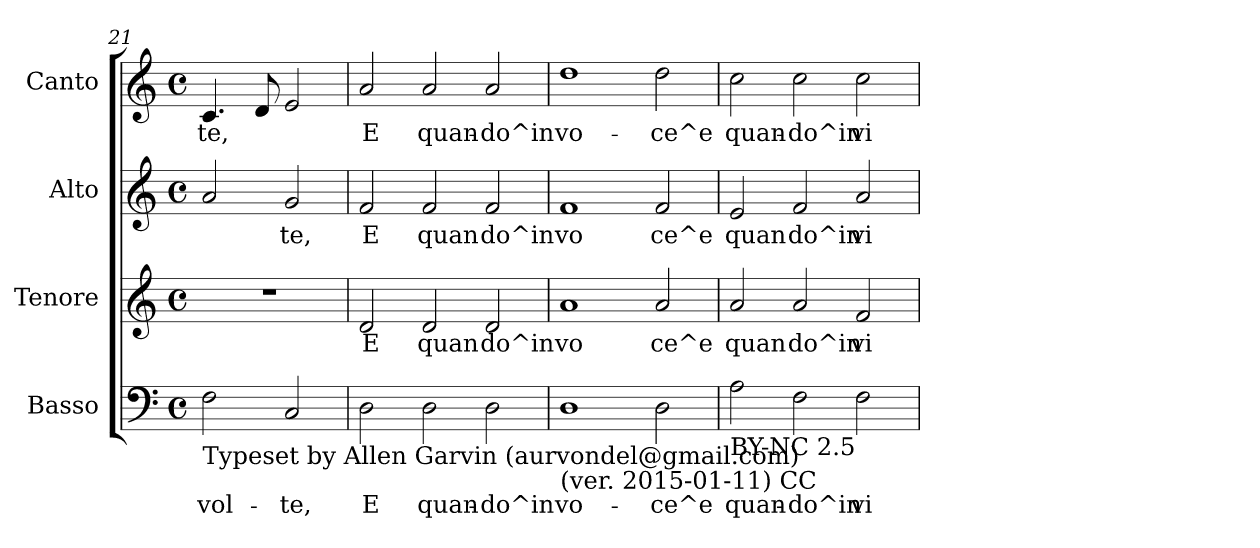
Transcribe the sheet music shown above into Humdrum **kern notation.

**kern	**text	**kern	**text	**kern	**text	**kern	**text
*part4	*part4	*part3	*part3	*part2	*part2	*part1	*part1
*staff4	*staff4	*staff3	*staff3	*staff2	*staff2	*staff1	*staff1
*I"Basso	*	*I"Tenore	*	*I"Alto	*	*I"Canto	*
*clefF4	*	*clefG2	*	*clefG2	*	*clefG2	*
*k[]	*	*k[]	*	*k[]	*	*k[]	*
*C:	*	*C:	*	*C:	*	*C:	*
*M4/4	*	*M4/4	*	*M4/4	*	*M4/4	*
*met(c)	*	*met(c)	*	*met(c)	*	*met(c)	*
=21	=21	=21	=21	=21	=21	=21	=21
!LO:TX:b:t=Typeset by Allen Garvin (aurvondel@gmail.com)	!	!	!	!	!	!	!
!	!LO:LY:b:cj	!	!	!	!LO:LY:b:cj	!	!LO:LY:b:cj
2F\	vol-	1r	.	2a/	.	4.c>/	-te,
!	!	!	!	!	!	!	!LO:LY:b:cj
.	.	.	.	.	.	8d/	.
!	!LO:LY:b:cj	!	!	!	!LO:LY:b:cj	!	!LO:LY:b:cj
2C/	-te,	.	.	2g/	te,	2e/	.
=22	=22	=22	=22	=22	=22	=22	=22
!	!LO:LY:b:cj	!	!LO:LY:b:cj	!	!LO:LY:b:cj	!	!LO:LY:b:cj
2D\	E	2d/	E	2f/	E	2a/	E
!	!LO:LY:b:cj	!	!LO:LY:b:cj	!	!LO:LY:b:cj	!	!LO:LY:b:cj
2D\	quan-	2d/	quan	2f/	quan	2a/	quan-
!	!LO:LY:b:cj	!	!LO:LY:b:cj	!	!LO:LY:b:cj	!	!LO:LY:b:cj
2D\	-do^in	2d/	do^in	2f/	do^in	2a/	-do^in
=23	=23	=23	=23	=23	=23	=23	=23
!LO:TX:b:t=(ver. 2015-01-11) CC	!	!	!	!	!	!	!
!	!LO:LY:b:cj	!	!LO:LY:b:cj	!	!LO:LY:b:cj	!	!LO:LY:b:cj
1D	vo-	1a	vo	1f	vo	1dd	vo-
!	!LO:LY:b:cj	!	!LO:LY:b:cj	!	!LO:LY:b:cj	!	!LO:LY:b:cj
2D\	-ce^e	2a/	ce^e	2f/	ce^e	2dd\	-ce^e
=24	=24	=24	=24	=24	=24	=24	=24
!LO:TX:b:t=BY-NC 2.5	!	!	!	!	!	!	!
!	!LO:LY:b:cj	!	!LO:LY:b:cj	!	!LO:LY:b:cj	!	!LO:LY:b:cj
2A\	quan-	2a/	quan	2e/	quan	2cc\	quan-
!	!LO:LY:b:cj	!	!LO:LY:b:cj	!	!LO:LY:b:cj	!	!LO:LY:b:cj
2F\	-do^in	2a/	do^in	2f/	do^in	2cc\	-do^in
!	!LO:LY:b:cj	!	!LO:LY:b:cj	!	!LO:LY:b:cj	!	!LO:LY:b:cj
2F\	vi-	2f/	vi	2a/	vi	2cc\	vi-
=	=	=	=	=	=	=	=
*-	*-	*-	*-	*-	*-	*-	*-
